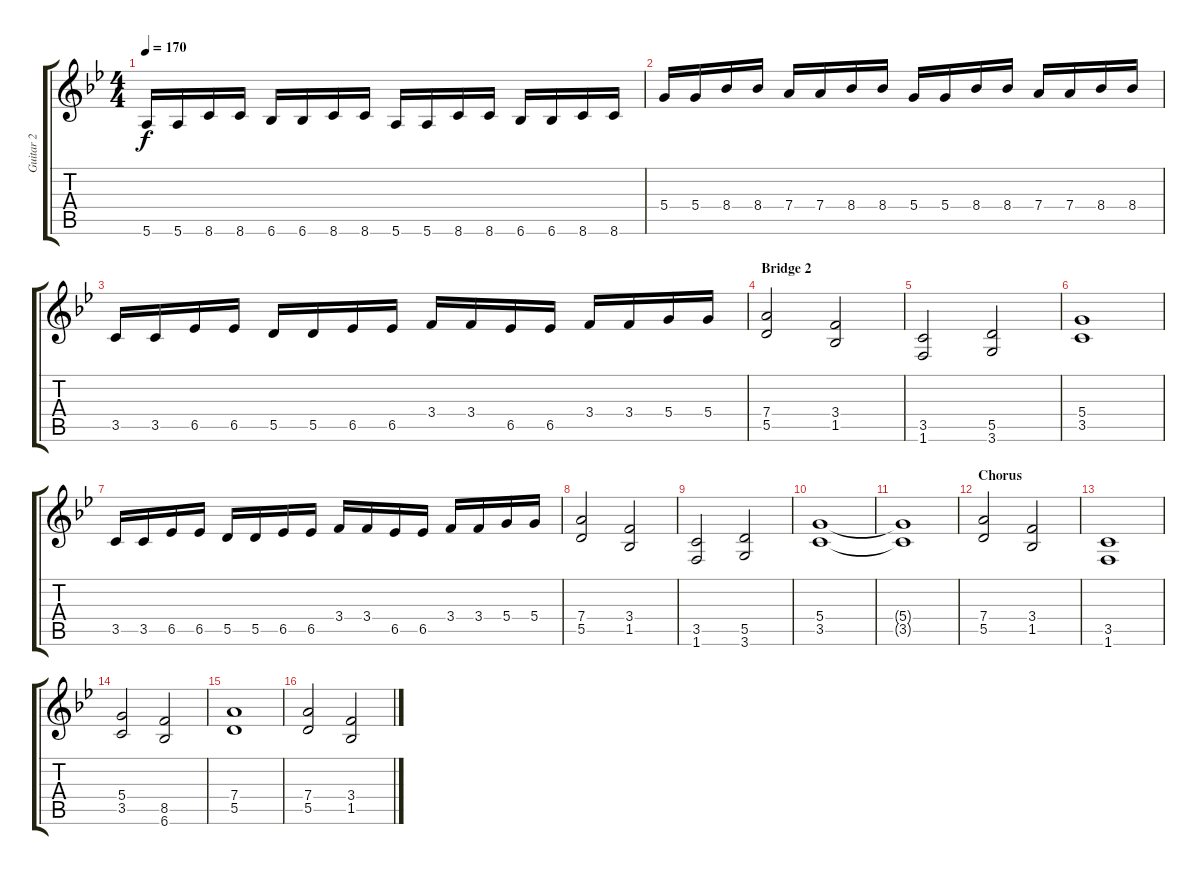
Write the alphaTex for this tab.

\track ("Guitar 2" "Guitar 2") {instrument overdrivenguitar}
\staff {score tabs}
\tuning (E4 B3 G3 D3 A2 E2) {hide}
\ts (4 4)
\tempo 170
\clef g2
\ks bb
5.6.16{dy f} 5.6.16 8.6.16 8.6.16 6.6.16 6.6.16 8.6.16 8.6.16 5.6.16 5.6.16 8.6.16 8.6.16 6.6.16 6.6.16 8.6.16 8.6.16 |
5.4.16 5.4.16 8.4.16 8.4.16 7.4.16 7.4.16 8.4.16 8.4.16 5.4.16 5.4.16 8.4.16 8.4.16 7.4.16 7.4.16 8.4.16 8.4.16 |
3.5.16 3.5.16 6.5.16 6.5.16 5.5.16 5.5.16 6.5.16 6.5.16 3.4.16 3.4.16 6.5.16 6.5.16 3.4.16 3.4.16 5.4.16 5.4.16 |
\section ("" "Bridge 2")
(7.4 5.5).2 (3.4 1.5).2 |
(3.5 1.6).2 (5.5 3.6).2 |
(5.4 3.5).1 |
3.5.16 3.5.16 6.5.16 6.5.16 5.5.16 5.5.16 6.5.16 6.5.16 3.4.16 3.4.16 6.5.16 6.5.16 3.4.16 3.4.16 5.4.16 5.4.16 |
(7.4 5.5).2 (3.4 1.5).2 |
(3.5 1.6).2 (5.5 3.6).2 |
(5.4 3.5).1 |
(5.4{t} 3.5{t}).1 |
\section ("" "Chorus")
(7.4 5.5).2 (3.4 1.5).2 |
(3.5 1.6).1 |
(5.4 3.5).2 (8.5 6.6).2 |
(7.4 5.5).1 |
(7.4 5.5).2 (3.4 1.5).2
